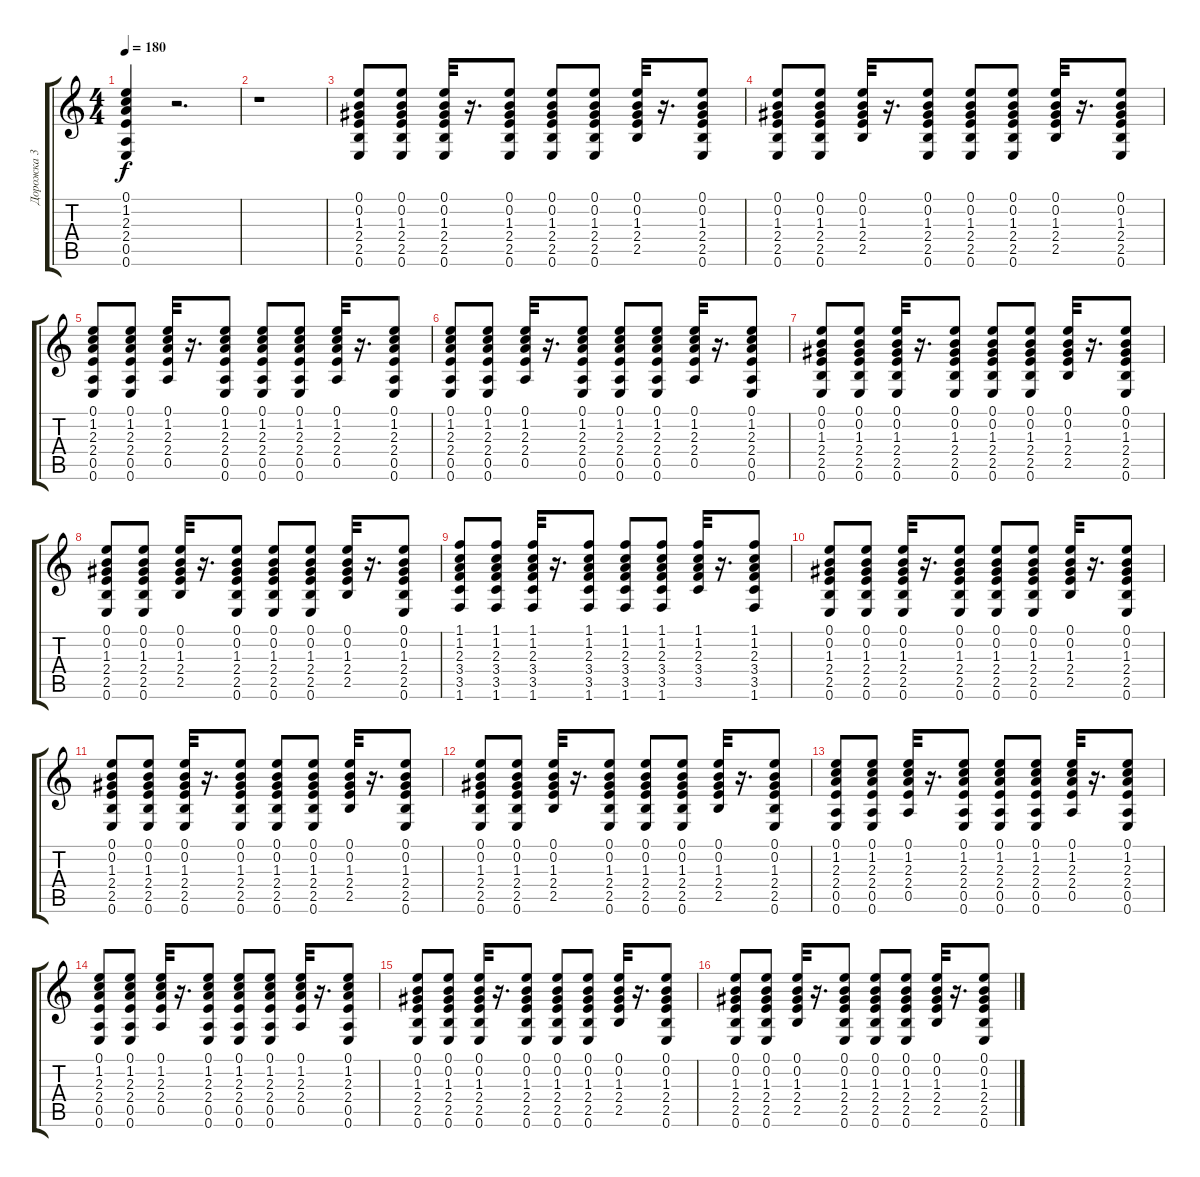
\track ("Дорожка 3" "Дорожка 3") {instrument acousticguitarsteel}
\staff {score tabs}
\tuning (E4 B3 G3 D3 A2 E2) {hide}
\ts (4 4)
\tempo 180
\clef g2
\ks c
(0.1 1.2 2.3 2.4 0.5 0.6).4{dy f} r.2{d} |
r.1 |
(0.1 0.2 1.3 2.4 2.5 0.6).8 (0.1 0.2 1.3 2.4 2.5 0.6).8 (0.1 0.2 1.3 2.4 2.5 0.6).32 r.16{d} (0.1 0.2 1.3 2.4 2.5 0.6).8 (0.1 0.2 1.3 2.4 2.5 0.6).8 (0.1 0.2 1.3 2.4 2.5 0.6).8 (0.1 0.2 1.3 2.4 2.5).32 r.16{d} (0.1 0.2 1.3 2.4 2.5 0.6).8 |
(0.1 0.2 1.3 2.4 2.5 0.6).8 (0.1 0.2 1.3 2.4 2.5 0.6).8 (0.1 0.2 1.3 2.4 2.5).32 r.16{d} (0.1 0.2 1.3 2.4 2.5 0.6).8 (0.1 0.2 1.3 2.4 2.5 0.6).8 (0.1 0.2 1.3 2.4 2.5 0.6).8 (0.1 0.2 1.3 2.4 2.5).32 r.16{d} (0.1 0.2 1.3 2.4 2.5 0.6).8 |
(0.1 1.2 2.3 2.4 0.5 0.6).8 (0.1 1.2 2.3 2.4 0.5 0.6).8 (0.1 1.2 2.3 2.4 0.5).32 r.16{d} (0.1 1.2 2.3 2.4 0.5 0.6).8 (0.1 1.2 2.3 2.4 0.5 0.6).8 (0.1 1.2 2.3 2.4 0.5 0.6).8 (0.1 1.2 2.3 2.4 0.5).32 r.16{d} (0.1 1.2 2.3 2.4 0.5 0.6).8 |
(0.1 1.2 2.3 2.4 0.5 0.6).8 (0.1 1.2 2.3 2.4 0.5 0.6).8 (0.1 1.2 2.3 2.4 0.5).32 r.16{d} (0.1 1.2 2.3 2.4 0.5 0.6).8 (0.1 1.2 2.3 2.4 0.5 0.6).8 (0.1 1.2 2.3 2.4 0.5 0.6).8 (0.1 1.2 2.3 2.4 0.5).32 r.16{d} (0.1 1.2 2.3 2.4 0.5 0.6).8 |
(0.1 0.2 1.3 2.4 2.5 0.6).8 (0.1 0.2 1.3 2.4 2.5 0.6).8 (0.1 0.2 1.3 2.4 2.5 0.6).32 r.16{d} (0.1 0.2 1.3 2.4 2.5 0.6).8 (0.1 0.2 1.3 2.4 2.5 0.6).8 (0.1 0.2 1.3 2.4 2.5 0.6).8 (0.1 0.2 1.3 2.4 2.5).32 r.16{d} (0.1 0.2 1.3 2.4 2.5 0.6).8 |
(0.1 0.2 1.3 2.4 2.5 0.6).8 (0.1 0.2 1.3 2.4 2.5 0.6).8 (0.1 0.2 1.3 2.4 2.5).32 r.16{d} (0.1 0.2 1.3 2.4 2.5 0.6).8 (0.1 0.2 1.3 2.4 2.5 0.6).8 (0.1 0.2 1.3 2.4 2.5 0.6).8 (0.1 0.2 1.3 2.4 2.5).32 r.16{d} (0.1 0.2 1.3 2.4 2.5 0.6).8 |
(1.1 1.2 2.3 3.4 3.5 1.6).8 (1.1 1.2 2.3 3.4 3.5 1.6).8 (1.1 1.2 2.3 3.4 3.5 1.6).32 r.16{d} (1.1 1.2 2.3 3.4 3.5 1.6).8 (1.1 1.2 2.3 3.4 3.5 1.6).8 (1.1 1.2 2.3 3.4 3.5 1.6).8 (1.1 1.2 2.3 3.4 3.5).32 r.16{d} (1.1 1.2 2.3 3.4 3.5 1.6).8 |
(0.1 0.2 1.3 2.4 2.5 0.6).8 (0.1 0.2 1.3 2.4 2.5 0.6).8 (0.1 0.2 1.3 2.4 2.5 0.6).32 r.16{d} (0.1 0.2 1.3 2.4 2.5 0.6).8 (0.1 0.2 1.3 2.4 2.5 0.6).8 (0.1 0.2 1.3 2.4 2.5 0.6).8 (0.1 0.2 1.3 2.4 2.5).32 r.16{d} (0.1 0.2 1.3 2.4 2.5 0.6).8 |
(0.1 0.2 1.3 2.4 2.5 0.6).8 (0.1 0.2 1.3 2.4 2.5 0.6).8 (0.1 0.2 1.3 2.4 2.5 0.6).32 r.16{d} (0.1 0.2 1.3 2.4 2.5 0.6).8 (0.1 0.2 1.3 2.4 2.5 0.6).8 (0.1 0.2 1.3 2.4 2.5 0.6).8 (0.1 0.2 1.3 2.4 2.5).32 r.16{d} (0.1 0.2 1.3 2.4 2.5 0.6).8 |
(0.1 0.2 1.3 2.4 2.5 0.6).8 (0.1 0.2 1.3 2.4 2.5 0.6).8 (0.1 0.2 1.3 2.4 2.5).32 r.16{d} (0.1 0.2 1.3 2.4 2.5 0.6).8 (0.1 0.2 1.3 2.4 2.5 0.6).8 (0.1 0.2 1.3 2.4 2.5 0.6).8 (0.1 0.2 1.3 2.4 2.5).32 r.16{d} (0.1 0.2 1.3 2.4 2.5 0.6).8 |
(0.1 1.2 2.3 2.4 0.5 0.6).8 (0.1 1.2 2.3 2.4 0.5 0.6).8 (0.1 1.2 2.3 2.4 0.5).32 r.16{d} (0.1 1.2 2.3 2.4 0.5 0.6).8 (0.1 1.2 2.3 2.4 0.5 0.6).8 (0.1 1.2 2.3 2.4 0.5 0.6).8 (0.1 1.2 2.3 2.4 0.5).32 r.16{d} (0.1 1.2 2.3 2.4 0.5 0.6).8 |
(0.1 1.2 2.3 2.4 0.5 0.6).8 (0.1 1.2 2.3 2.4 0.5 0.6).8 (0.1 1.2 2.3 2.4 0.5).32 r.16{d} (0.1 1.2 2.3 2.4 0.5 0.6).8 (0.1 1.2 2.3 2.4 0.5 0.6).8 (0.1 1.2 2.3 2.4 0.5 0.6).8 (0.1 1.2 2.3 2.4 0.5).32 r.16{d} (0.1 1.2 2.3 2.4 0.5 0.6).8 |
(0.1 0.2 1.3 2.4 2.5 0.6).8 (0.1 0.2 1.3 2.4 2.5 0.6).8 (0.1 0.2 1.3 2.4 2.5 0.6).32 r.16{d} (0.1 0.2 1.3 2.4 2.5 0.6).8 (0.1 0.2 1.3 2.4 2.5 0.6).8 (0.1 0.2 1.3 2.4 2.5 0.6).8 (0.1 0.2 1.3 2.4 2.5).32 r.16{d} (0.1 0.2 1.3 2.4 2.5 0.6).8 |
(0.1 0.2 1.3 2.4 2.5 0.6).8 (0.1 0.2 1.3 2.4 2.5 0.6).8 (0.1 0.2 1.3 2.4 2.5).32 r.16{d} (0.1 0.2 1.3 2.4 2.5 0.6).8 (0.1 0.2 1.3 2.4 2.5 0.6).8 (0.1 0.2 1.3 2.4 2.5 0.6).8 (0.1 0.2 1.3 2.4 2.5).32 r.16{d} (0.1 0.2 1.3 2.4 2.5 0.6).8
